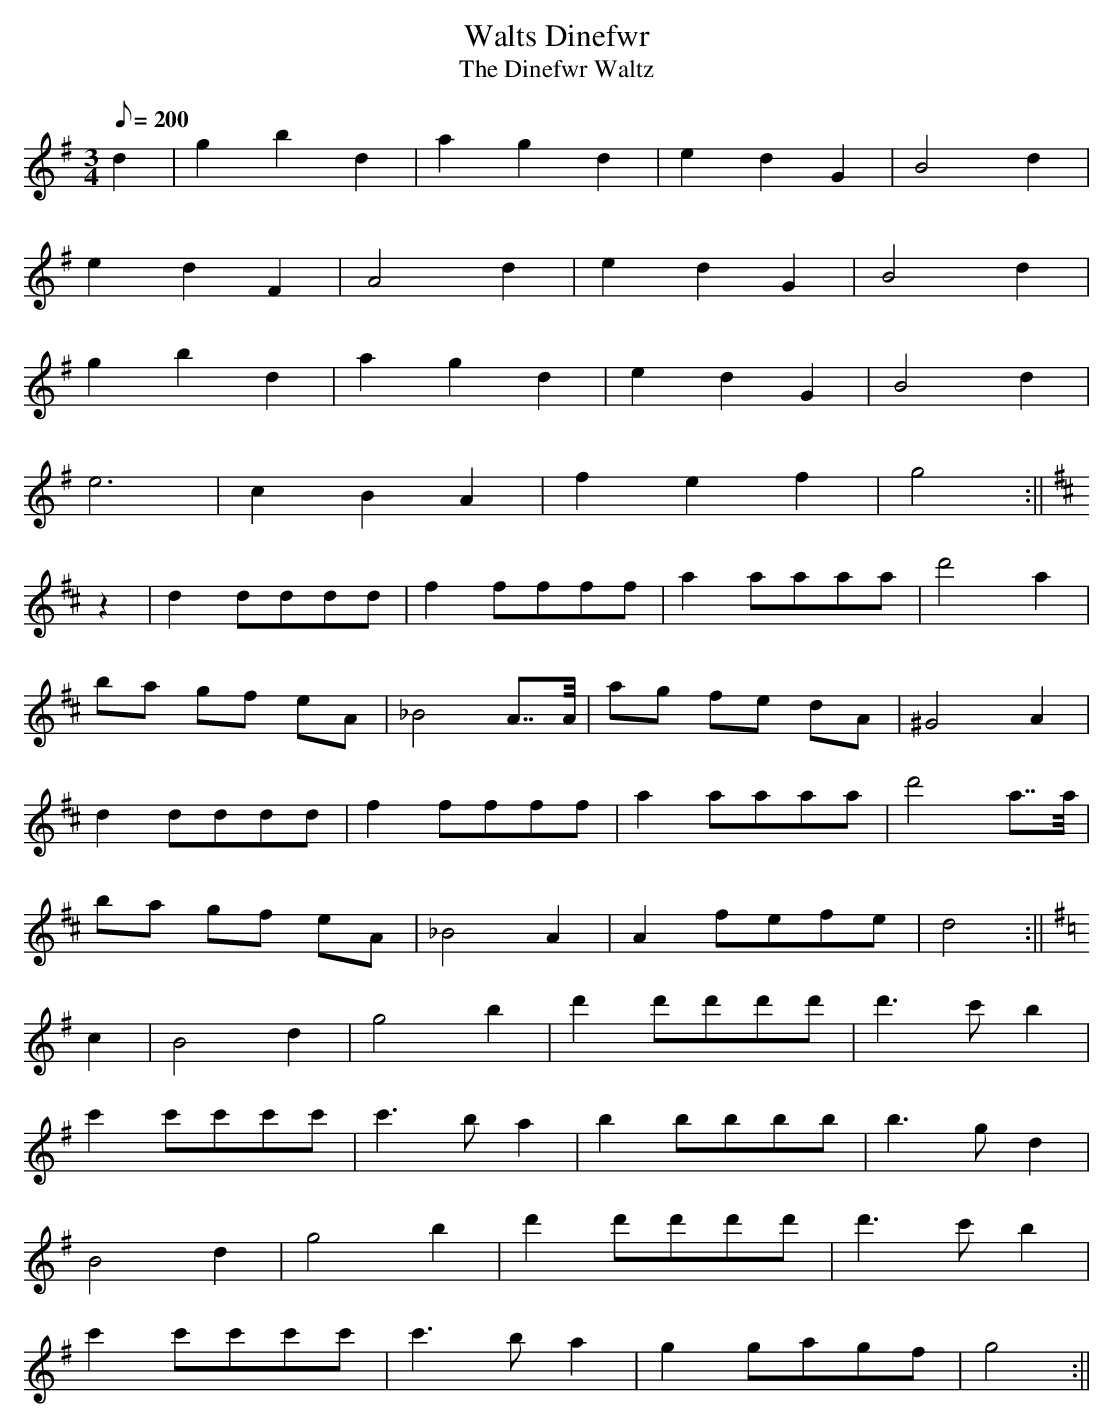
X:1
T:Walts Dinefwr
T:The Dinefwr Waltz
M:3/4
L:1/8
Q:200
K:G
d2|g2b2d2|a2g2d2|e2d2G2|B4d2|
e2d2F2|A4d2|e2d2G2|B4d2|
g2b2d2|a2g2d2|e2d2G2|B4d2|
e6|c2B2A2|f2e2f2|g4:||
K:D
z2|d2dddd|f2ffff|a2aaaa|d'4a2|
ba gf eA|_B4A>>A|ag fe dA|^G4A2|
d2dddd|f2ffff|a2aaaa|d'4a>>a|
ba gf eA|_B4A2|A2fefe|d4:||
K:G
c2|B4d2|g4b2|d'2d'd'd'd'|d'3c'b2|
c'2c'c'c'c'|c'3ba2|b2bbbb|b3gd2|
B4d2|g4b2|d'2d'd'd'd'|d'3c'b2|
c'2c'c'c'c'|c'3ba2|g2gagf|g4:||
